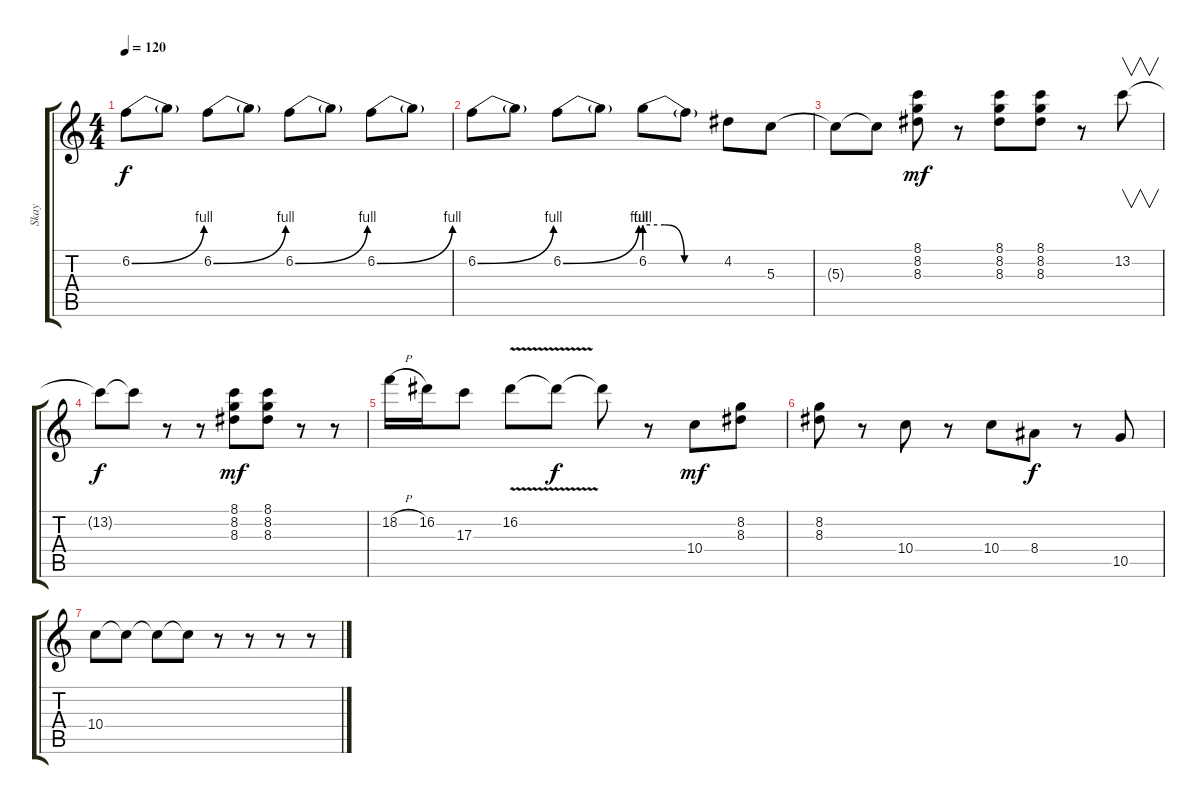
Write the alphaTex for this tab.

\track ("Skay" "Skay") {instrument overdrivenguitar}
\staff {score tabs}
\tuning (E4 B3 G3 D3 A2 E2) {hide}
\ts (4 4)
\tempo 120
\clef g2
\ks c
6.2{be (bend 0 0 60 4)}.8{dy f} 6.2{t}.8 6.2{be (bend 0 0 60 4)}.8 6.2{t}.8 6.2{be (bend 0 0 60 4)}.8 6.2{t}.8 6.2{be (bend 0 0 60 4)}.8 6.2{t}.8 |
6.2{be (bend 0 0 60 4)}.8 6.2{t}.8 6.2{be (bend 0 0 60 4)}.8 6.2{t}.8 6.2{be (custom 0 4 15 4 30 0 60 0)}.8 6.2{t}.8 4.2.8 5.3.8 |
5.3{t}.8 5.3{t}.8 (8.1 8.2 8.3).8{dy mf} r.8 (8.1 8.2 8.3).8 (8.1 8.2 8.3).8 r.8 13.2.8{v} |
13.2{t}.8{dy f} 13.2{t}.8 r.8 r.8 (8.1 8.2 8.3).8{dy mf} (8.1 8.2 8.3).8 r.8 r.8 |
18.2{h}.16 16.2.16 17.3.8 16.2{v}.8 16.2{t}.8{dy f} 16.2{t}.8 r.8 10.4.8{dy mf} (8.2 8.3).8 |
(8.2 8.3).8 r.8 10.4.8 r.8 10.4.8 8.4.8{dy f} r.8 10.5.8 |
10.4.8{volume 0} 10.4{t}.8 10.4{t}.8 10.4{t}.8 r.8 r.8 r.8 r.8
